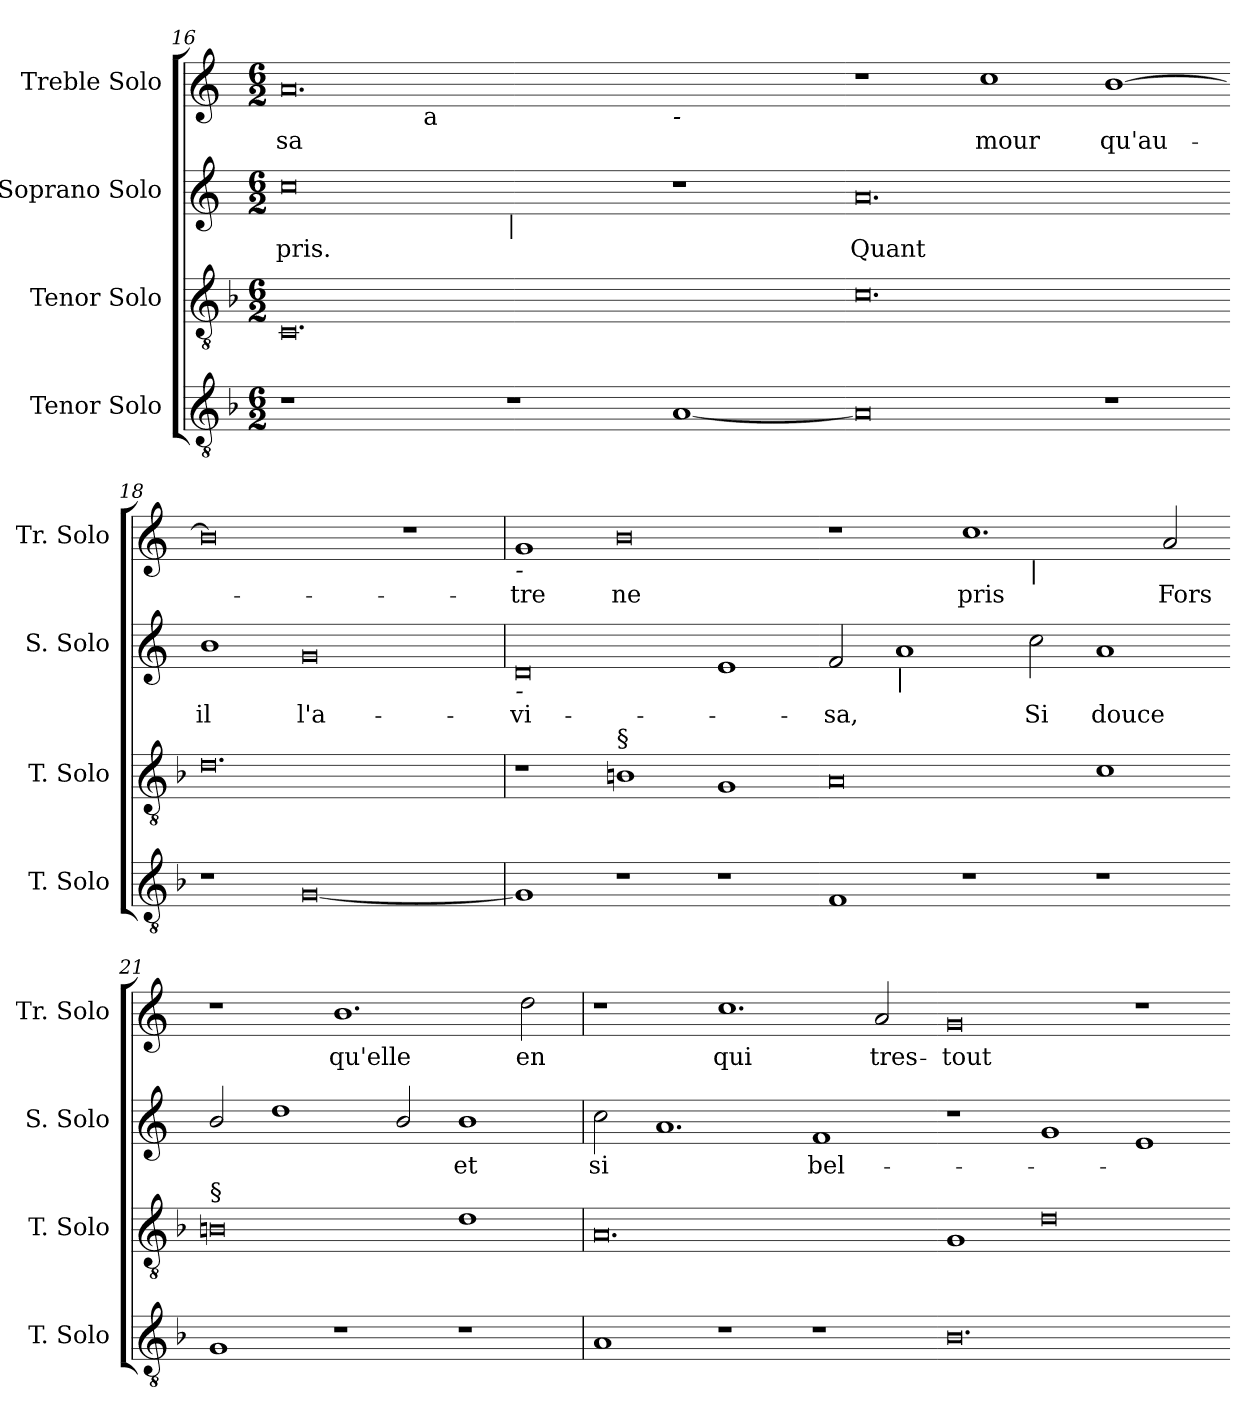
**kern	**kern	**kern	**text	**kern	**text
*part4	*part3	*part2	*part2	*part1	*part1
*staff4	*staff3	*staff2	*staff2	*staff1	*staff1
*I"Tenor Solo	*I"Tenor Solo	*I"Soprano Solo	*	*I"Treble Solo	*
*I'T. Solo	*I'T. Solo	*I'S. Solo	*	*I'Tr. Solo	*
*clefGv2	*clefGv2	*clefG2	*	*clefG2	*
*ITrd7c12	*ITrd7c12	*	*	*	*
*k[b-]	*k[b-]	*k[]	*	*k[]	*
*F:	*F:	*C:	*	*C:	*
*M6/2	*M6/2	*M6/2	*	*M6/2	*
=16	=16	=16	=16	=16	=16
!	!	!	!LO:LY:b:color=#000000	!	!
!	!	!	!	!	!LO:LY:b:color=#000000
*	*	*^	*	*^	*
*	*	*	*	*	*	*^	*
1r	0.CCi	0cci	1ryy	pris.	0.ai	4ryy	0ryy	sa
.	.	.	.	.	.	8ryy	.	.
.	.	.	.	.	.	16ryy	.	.
.	.	.	.	.	.	32ryy	.	.
.	.	.	.	.	.	64ryy	.	.
.	.	.	.	.	.	256ryy	.	.
!	!	!	!	!	!	!LO:TX:b:t=a	!	!
.	.	.	.	.	.	1ryy	.	.
!	!	!	!LO:TX:b:i:t=|	!	!	!	!	!
1r	.	.	0ryy	.	.	.	.	.
.	.	.	.	.	.	1ryy	.	.
!	!	!	!	!	!	!	!LO:TX:b:i:t=-	!
[<1AAi	.	1r	.	.	.	.	1ryy	.
.	.	.	.	.	.	2ryy	.	.
.	.	.	.	.	.	128.ryy	.	.
*	*	*v	*v	*	*	*	*	*
*	*	*	*	*v	*v	*v	*
=17-	=17-	=17-	=17-	=17-	=17-
*	*	*^	*	*^	*
*	*	*	*	*	*	*^	*
!	!	!	!	!	!LO:TX:b:i:t=-	!	!	!
!	!	!	!	!LO:LY:b:color=#000000	!	!	!	!
*	*	*v	*v	*	*	*	*	*
*	*	*	*	*v	*v	*v	*
0AAi]	0.Ci	0.ai	Quant	1r	.
!	!	!	!	!	!LO:LY:b:color=#000000
.	.	.	.	1cci	mour
!	!	!	!	!	!LO:LY:b:color=#000000
1r	.	.	.	[<1bi	qu'au-
=18-	=18-	=18-	=18-	=18-	=18-
!	!	!	!LO:LY:b:color=#000000	!	!
1r	0.Di	1bi	il	0bi]	.
!	!	!	!LO:LY:b:color=#000000	!	!
[<0GGi	.	0gi	l'a-	.	.
.	.	.	.	1r	.
!!LO:LB:g=z
=19	=19	=19	=19	=19	=19
!	!	!	!LO:LY:b:color=#000000	!	!
!	!	!	!	!LO:TX:b:i:t=-	!
!	!	!LO:TX:b:i:t=-	!	!	!
!	!	!	!	!	!LO:LY:b:color=#000000
1GGi]	1r	0di	-vi-	1gi	-tre
!	!LO:TX:a:t=§	!	!	!	!
!	!	!	!	!	!LO:LY:b:color=#000000
1r	1BBni	.	.	0bi	ne
1r	1GGi	1ei	.	.	.
=20-	=20-	=20-	=20-	=20-	=20-
!	!	!	!LO:LY:b:color=#000000	!	!
*	*	*	*	*^	*
1FFi	0AAi	2fi/	-sa,	1r	1.ryy	.
!	!	!LO:TX:b:i:t=|	!	!	!	!
.	.	1ai	.	.	.	.
!	!	!	!	!	!	!LO:LY:b:color=#000000
1r	.	.	.	1.cci	.	pris
!	!	!	!	!	!LO:TX:b:i:t=|	!
!	!	!	!LO:LY:b:color=#000000	!	!	!
.	.	2cci\	Si	.	1.ryy	.
!	!	!	!LO:LY:b:color=#000000	!	!	!
1r	1Ci	1ai	douce	.	.	.
!	!	!	!	!	!	!LO:LY:b:color=#000000
.	.	.	.	2ai/	.	Fors
=21-	=21-	=21-	=21-	=21-	=21-	=21-
!	!LO:TX:a:t=§	!	!	!	!	!
*	*	*	*	*v	*v	*
1GGi	0BBni	2bi/	.	1r	.
.	.	1ddi	.	.	.
!	!	!	!	!	!LO:LY:b:color=#000000
1r	.	.	.	1.bi	qu'elle
.	.	2bi/	.	.	.
!	!	!	!LO:LY:b:color=#000000	!	!
1r	1Di	1bi	et	.	.
!	!	!	!	!	!LO:LY:b:color=#000000
.	.	.	.	2ddi\	en
=22	=22	=22	=22	=22	=22
!	!	!	!LO:LY:b:color=#000000	!	!
1AAi	0.AAi	2cci\	si	1r	.
.	.	1.ai	.	.	.
!	!	!	!	!	!LO:LY:b:color=#000000
1r	.	.	.	1.cci	qui
!	!	!	!LO:LY:b:color=#000000	!	!
1r	.	1fi	bel-	.	.
!	!	!	!	!	!LO:LY:b:color=#000000
.	.	.	.	2ai/	tres-
=23-	=23-	=23-	=23-	=23-	=23-
!	!	!	!	!	!LO:LY:b:color=#000000
0.BB-i	1GGi	1r	.	0gi	-tout
.	0Di	1gi	.	.	.
.	.	1ei	.	1r	.
=-	=-	=-	=-	=-	=-
*-	*-	*-	*-	*-	*-
